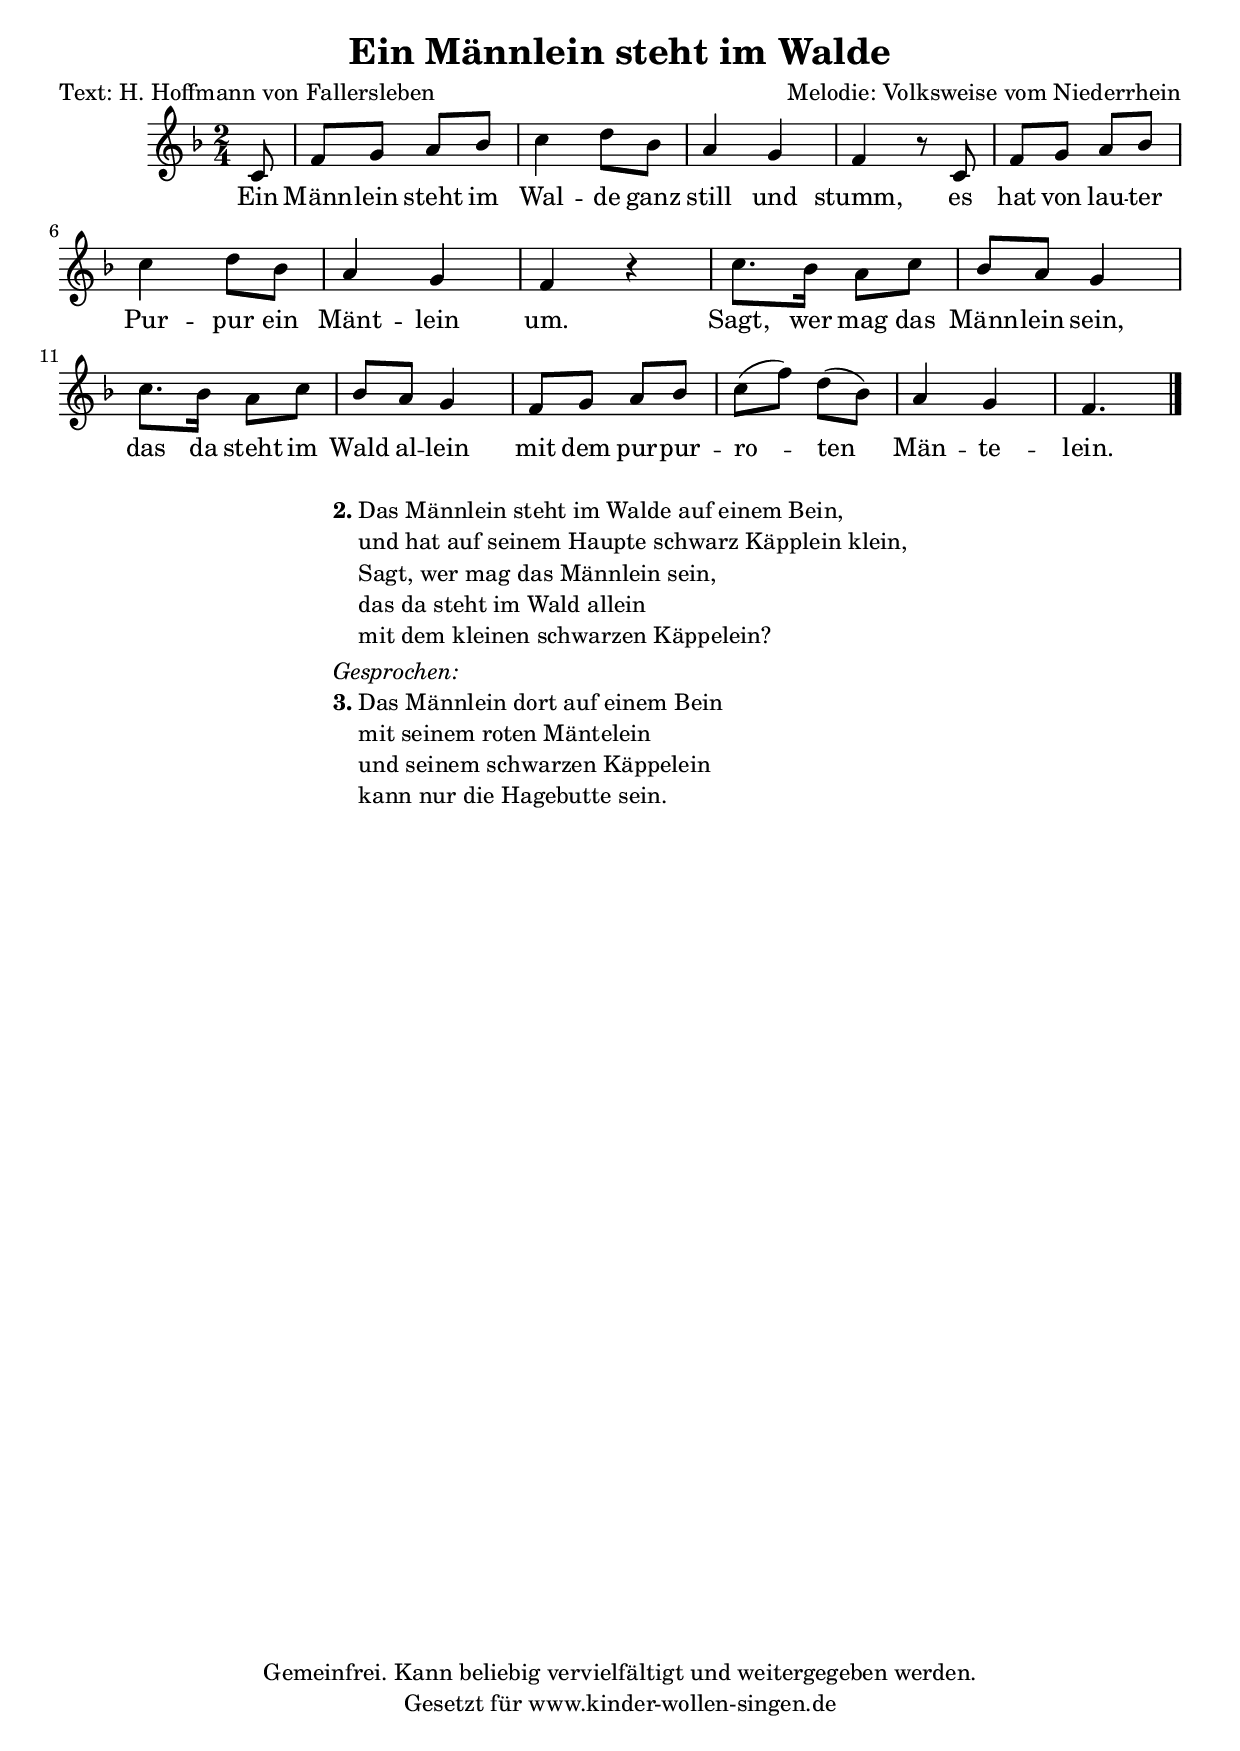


\header {
	title = "Ein Männlein steht im Walde"
	composer = "Melodie: Volksweise vom Niederrhein"
	poet = "Text: H. Hoffmann von Fallersleben"
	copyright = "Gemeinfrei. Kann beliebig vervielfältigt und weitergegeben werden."
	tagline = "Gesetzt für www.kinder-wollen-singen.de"
}

\version "2.12.3"


\score{

\new Voice {
	<<{
	\key f \major
	\time 2/4
	\partial 8
	c'8 f'8 g'8 a'8 bes'8 c''4 d''8 bes'8 a'4 g'4 f'4 r8 c'8
	f'8 g'8 a'8 bes'8 c''4 d''8 bes'8 a'4  g'4 f'4 r4
	c''8. bes'16 a'8 c''8 bes'8 a'8 g'4 c''8. bes'16 a'8 c''8 bes'8 a'8 g'4
	f'8 g'8 a'8 bes'8 c''8 (f''8)  d''8 (bes'8) a'4 g'4 f'4.
	\bar "|."
	}

	\addlyrics{
	Ein Männ -- lein steht im Wal -- de ganz still und stumm,
	es hat von lau -- ter Pur -- pur ein Mänt -- lein um.
	Sagt, wer mag das Männ -- lein sein,
	das da steht im Wald al -- lein
	mit dem pur -- pur -- ro -- ten Män -- te -- lein. 
	}>>
}

}

\markup {
  \fill-line {
    \hspace #0.1 % Spalte vom linken Rand wegbewegen
        % Kann entfernt werden, wenn wenig Platz auf der Seite ist
     \column {
      \line { \bold "2."
        \column {
"Das Männlein steht im Walde auf einem Bein,"
"und hat auf seinem Haupte schwarz Käpplein klein,"
"Sagt, wer mag das Männlein sein,"
"das da steht im Wald allein"
"mit dem kleinen schwarzen Käppelein?"
        }
      }

      \hspace #0.3 % Vertikaler Abstand zwischen Strophen

	  \italic "Gesprochen:"
      \line { \bold "3."
        \column {
"Das Männlein dort auf einem Bein"
"mit seinem roten Mäntelein"
"und seinem schwarzen Käppelein"
"kann nur die Hagebutte sein."
        }
      }
    }
  \hspace #0.1 % zusätzlichen Platz für den rechten Rand
      % kann entfernt werden, wenn wenig Platz auf der Seite ist
  }
}




